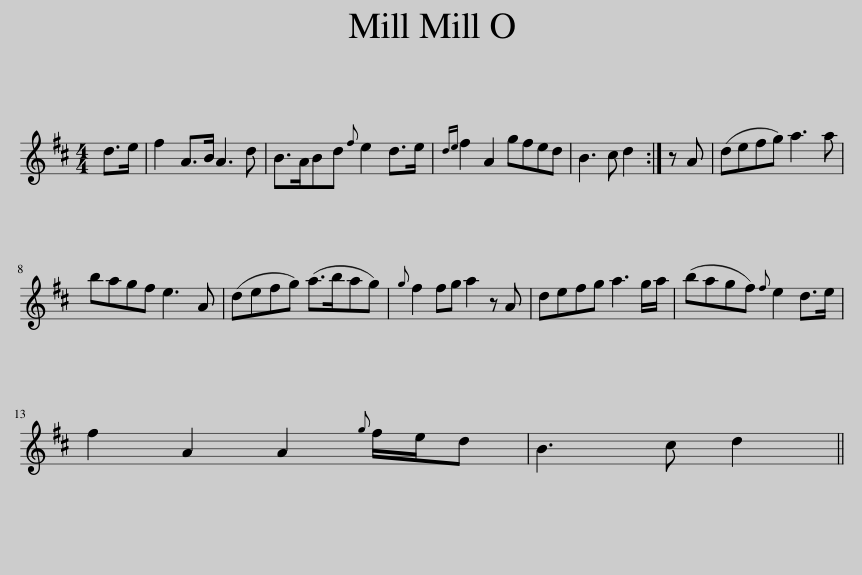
X:1
L:1/8
M:4/4
I:linebreak $
K:D
V:1 treble
V:1
 d>e | f2 A>B A3 d | B>ABd{f} e2 d>e |{de} f2 A2 gfed | B3 c d2 :| %5
 z A | (defg) a3 a |$ bagf e3 A | (defg) (a>bag) |{g} f2 fg a2 z A | %10
 defg a3 g/a/ | (bagf){f} e2 d>e |$ f2 A2 A2{g} f/e/d | B3 c d2 || %14
